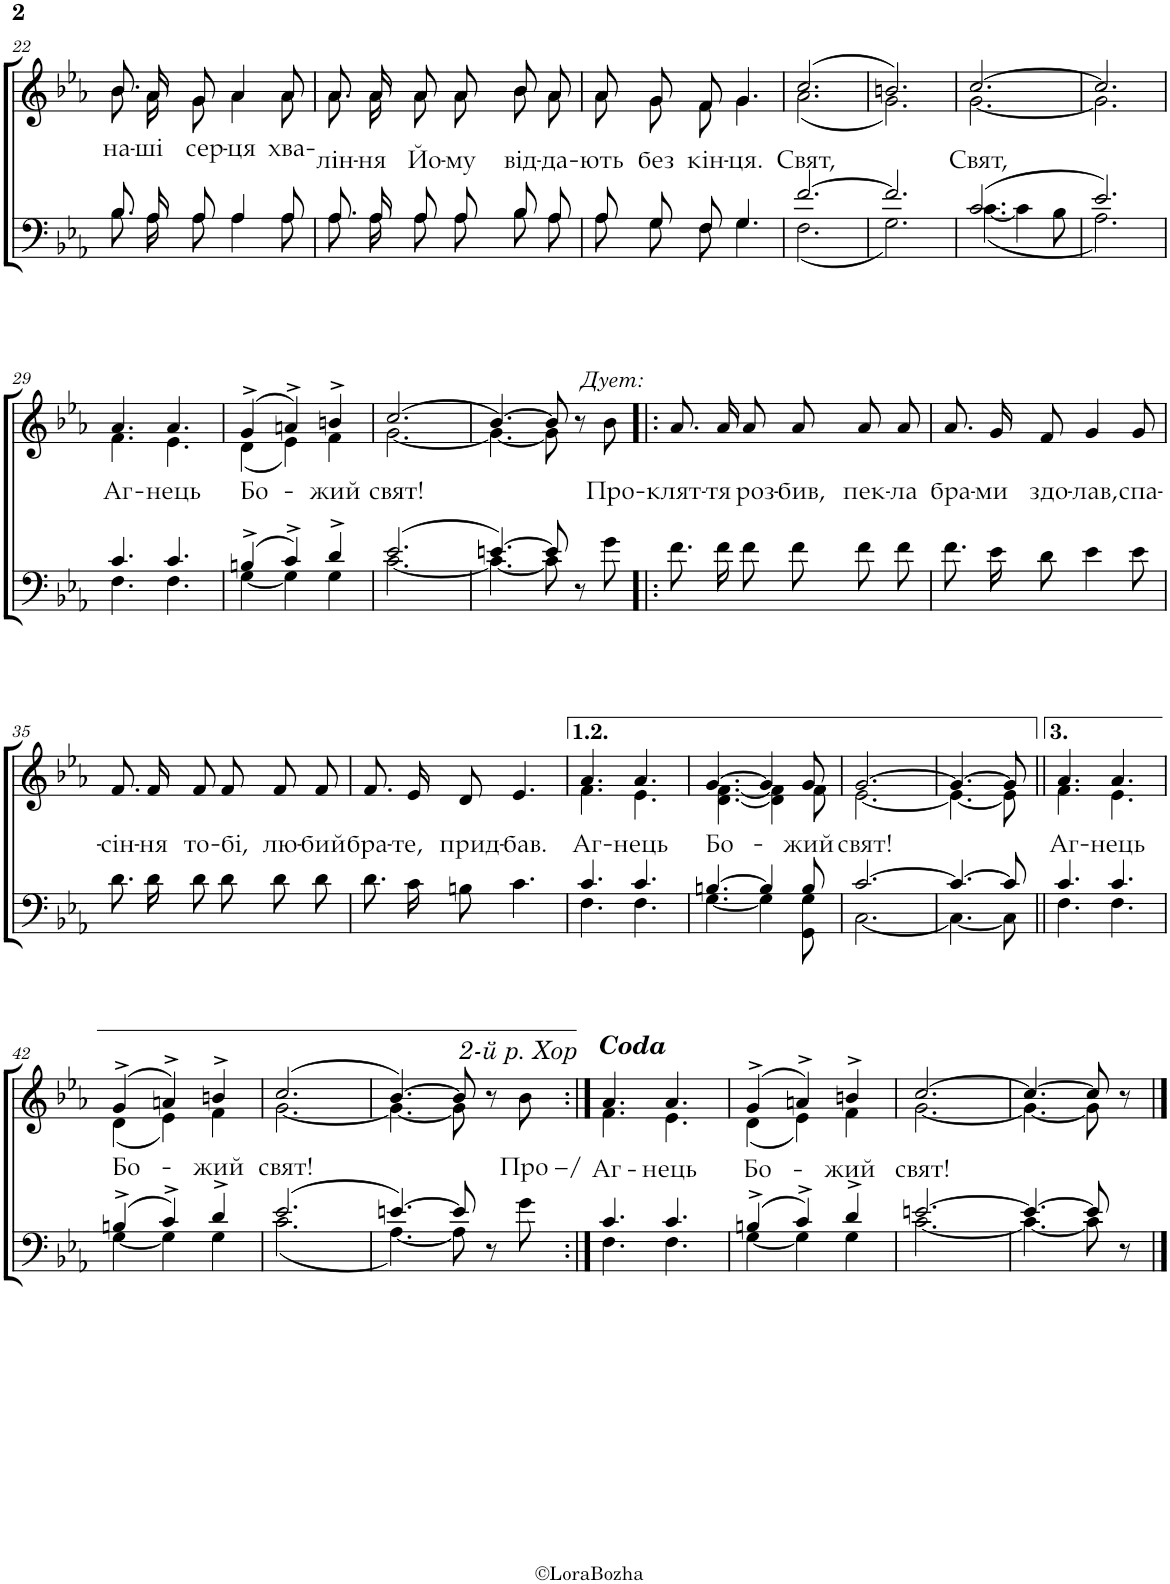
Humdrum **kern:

**kern	**kern	**text
*part2	*part1	*part1
*staff2	*staff1	*staff1
*I"Voice	*I"Voice	*
*I'V	*I'V	*
!!LO:PB:g=z
*clefF4	*clefG2	*
*k[b-e-a-]	*k[b-e-a-]	*
*M6/8	*M6/8	*
=22	=22	=22
*^	*	*
!	!	!	!LO:LY:b
*	*	*^	*
8.B-/L	8.B-\L	8.b-/L	8.b-\L	на-
!	!	!	!	!LO:LY:b
16A-/K	16A-\K	16a-/K	16a-\K	-ші
!	!	!	!	!LO:LY:b
8A-/J	8A-\J	8g/J	8g\J	сер-
!	!	!	!	!LO:LY:b
4A-/	4A-\	4a-/	4a-\	-ця
!	!	!	!	!LO:LY:b
8A-/	8A-\	8a-/	8a-\	хва-
=23	=23	=23	=23	=23
!	!	!	!	!LO:LY:b
8.A-/L	8.A-\L	8.a-/L	8.a-\L	-лін-
!	!	!	!	!LO:LY:b
16A-/K	16A-\K	16a-/K	16a-\K	-ня
!	!	!	!	!LO:LY:b
8A-/J	8A-\J	8a-/J	8a-\J	Йо-
!	!	!	!	!LO:LY:b
8A-/L	8A-\L	8a-/L	8a-\L	-му
!	!	!	!	!LO:LY:b
8B-/	8B-\	8b-/	8b-\	від-
!	!	!	!	!LO:LY:b
8A-/J	8A-\J	8a-/J	8a-\J	-да-
=24	=24	=24	=24	=24
!	!	!	!	!LO:LY:b
8A-/L	8A-\L	8a-/L	8a-\L	-ють
!	!	!	!	!LO:LY:b
8G/	8G\	8g/	8g\	без
!	!	!	!	!LO:LY:b
8F/J	8F\J	8f/J	8f\J	кін-
!	!	!	!	!LO:LY:b
4.G/	4.G\	4.g/	4.g\	-ця.
=25	=25	=25	=25	=25
!	!	!	!	!LO:LY:b
[>2.f/	(2.F\	(>2.cc/	(2.a-\	Свят,
=26	=26	=26	=26	=26
2.f/]	2.G\)	2.bn/)	2.g\)	.
=27	=27	=27	=27	=27
!	!	!	!	!LO:LY:b
(2.c/	([<4.c\	[>2.cc/	[<2.g\	Свят,
.	4c\]	.	.	.
.	8B-\	.	.	.
=28	=28	=28	=28	=28
2.e-/)	2.A-\)	2.cc/]	2.g\]	.
!!LO:LB:g=z	!!
=29	=29	=29	=29	=29
!	!	!	!	!LO:LY:b
4.c/	4.F\	4.a-/	4.f\	Аг-
!	!	!	!	!LO:LY:b
4.c/	4.F\	4.a-/	4.e-\	-нець
=30	=30	=30	=30	=30
!	!	!	!	!LO:LY:b
(>4Bn^/	[<4G\	(>4g^/	(<4d\	Бо-
4c^/)	4G\]	4an^/)	4e-\)	.
!	!	!	!	!LO:LY:b
4d^/	4G\	4bn^/	4f\	-жий
=31	=31	=31	=31	=31
!	!	!	!	!LO:LY:b
(2.e-/	[<2.c\	(2.cc/	[<2.g\	свят!
=32	=32	=32	=32	=32
[>4.en/)	4.c\_	[>4.b-/)	4.g\_	.
8e/]	8c\]	8b-/]	8g\]	.
8r	4ryy	8r	4ryy	.
!	!	!LO:TX:a:i:t=Дует&colon;	!	!
!	!	!	!	!LO:LY:b
8g\	.	8b-\	.	Про-
*v	*v	*	*	*
*	*v	*v	*
=33!|:	=33!|:	=33!|:
!	!	!LO:LY:b
8.f\L	8.a-/L	-клят-
!	!	!LO:LY:b
16f\K	16a-/K	-тя
!	!	!LO:LY:b
8f\J	8a-/J	роз-
!	!	!LO:LY:b
8f\L	8a-/L	-бив,
!	!	!LO:LY:b
8f\	8a-/	пек-
!	!	!LO:LY:b
8f\J	8a-/J	-ла
=34	=34	=34
!	!	!LO:LY:b
8.f\L	8.a-/L	бра-
!	!	!LO:LY:b
16e-\K	16g/K	-ми
!	!	!LO:LY:b
8d\J	8f/J	здо-
!	!	!LO:LY:b
4e-\	4g/	-лав,
!	!	!LO:LY:b
8e-\	8g/	спа-
!!LO:LB:g=z
=35	=35	=35
!	!	!LO:LY:b
8.d\L	8.f/L	-сін-
!	!	!LO:LY:b
16d\K	16f/K	-ня
!	!	!LO:LY:b
8d\J	8f/J	то-
!	!	!LO:LY:b
8d\L	8f/L	-бі,
!	!	!LO:LY:b
8d\	8f/	лю-
!	!	!LO:LY:b
8d\J	8f/J	-бий
=36	=36	=36
!	!	!LO:LY:b
8.d\L	8.f/L	бра-
!	!	!LO:LY:b
16c\K	16e-/K	-те,
!	!	!LO:LY:b
8Bn\J	8d/J	прид-
!	!	!LO:LY:b
4.c\	4.e-/	-бав.
=37	=37	=37
*^	*	*
!	!	!	!LO:LY:b
*	*	*^	*
4.c/	4.F\	4.a-/	4.f\	Аг-
!	!	!	!	!LO:LY:b
4.c/	4.F\	4.a-/	4.e-\	-нець
=38	=38	=38	=38	=38
!	!	!	!	!LO:LY:b
[>4.Bn/	[<4.G\	[>4.g/	[<4.d\ [4.f\	Бо-
4B/]	4G\]	4g/]	4d\] 4f\]	.
!	!	!	!	!LO:LY:b
8B/	8GG\ 8G\	8g/	8f\	-жий
=39	=39	=39	=39	=39
!	!	!	!	!LO:LY:b
[>2.c/	[2.C\	[2.g/	[2.e-\	свят!
=40	=40	=40	=40	=40
4.c/_	4.C\_	4.g/_	4.e-\_	.
8c/]	8C\]	8g/]	8e-\]	.
=41||	=41||	=41||	=41||	=41||
!	!	!	!	!LO:LY:b
4.c/	4.F\	4.a-/	4.f\	Аг-
!	!	!	!	!LO:LY:b
4.c/	4.F\	4.a-/	4.e-\	-нець
!!LO:LB:g=z	!!
=42	=42	=42	=42	=42
!	!	!	!	!LO:LY:b
(>4Bn^/	[<4G\	(>4g^/	(<4d\	Бо-
4c^/)	4G\]	4an^/)	4e-\)	.
!	!	!	!	!LO:LY:b
4d^/	4G\	4bn^/	4f\	-жий
=43	=43	=43	=43	=43
!	!	!	!	!LO:LY:b
(2.e-/	(2.c\	(2.cc/	[<2.g\	свят!
=44	=44	=44	=44	=44
[>4.en/)	[<4.A-\)	[>4.b-/)	4.g\_	.
8e/]	8A-\]	8b-/]	8g\]	.
8r	4ryy	8r	4ryy	.
!	!	!LO:TX:a:i:t=2-й р. Хор	!	!
!	!	!	!	!LO:LY:b
8g\	.	8b-\	.	Про –/
=45:|!	=45:|!	=45:|!	=45:|!	=45:|!
!	!	!	!	!LO:LY:b
4.c/	4.F\	4.a-/	4.f\	Аг-
!	!	!	!	!LO:LY:b
4.c/	4.F\	4.a-/	4.e-\	-нець
=46	=46	=46	=46	=46
!	!	!	!	!LO:LY:b
(>4Bn^/	[<4G\	(>4g^/	(<4d\	Бо-
4c^/)	4G\]	4an^/)	4e-\)	.
!	!	!	!	!LO:LY:b
4d^/	4G\	4bn^/	4f\	-жий
=47	=47	=47	=47	=47
!	!	!	!	!LO:LY:b
[2.en/	[2.c\	[2.cc/	[2.g\	свят!
=48	=48	=48	=48	=48
4.e/_	4.c\_	4.cc/_	4.g\_	.
8e/]	8c\]	8cc/]	8g\]	.
8r	8ryy	8r	8ryy	.
*v	*v	*	*	*
*	*v	*v	*
==	==	==
*-	*-	*-
